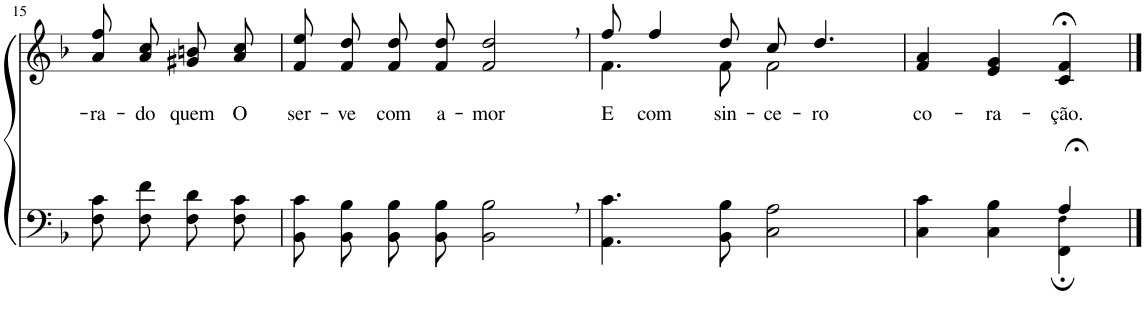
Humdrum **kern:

**kern	**kern	**text
*part2	*part1	*part1
*staff2	*staff1	*staff1
*I"Parte III e IV	*I"Parte I e II	*
!!LO:PB:g=z
*clefF4	*clefG2	*
*Trd1c2	*Trd1c2	*
*k[b-]	*k[b-]	*
*M4/4	*M4/4	*
=15	=15	=15
!	!	!LO:LY:b
8F\ 8c\L	8a\ 8ff\L	-ra-
!	!	!LO:LY:b
8F\ 8f\J	8a\ 8cc\J	-do
!	!	!LO:LY:b
8F\ 8d\L	8g#X/ 8bn/L	quem
!	!	!LO:LY:b
8F\ 8c\J	8a/ 8cc/J	O
=16	=16	=16
!	!	!LO:LY:b
8BB-\ 8c\L	8f/ 8ee/L	ser-
!	!	!LO:LY:b
8BB-\ 8B-\J	8f/ 8dd/J	-ve
!	!	!LO:LY:b
8BB-\ 8B-\L	8f/ 8dd/L	com
!	!	!LO:LY:b
8BB-\ 8B-\J	8f/ 8dd/J	a-
!	!	!LO:LY:b
2BB-\, 2B-\,	2f/, 2dd/,	-mor
=17	=17	=17
*	*^	*
!	!	!	!LO:LY:b
4.AA\ 4.c\	8ff/	4.f\	E
!	!	!	!LO:LY:b
.	4ff/	.	com
!	!	!	!LO:LY:b
8BB-\ 8B-\	8dd/	8f\	sin-
!	!	!	!LO:LY:b
2C\ 2A\	8cc/	2f\	-ce-
!	!	!	!LO:LY:b
.	4.dd/	.	-ro
*	*v	*v	*
=18	=18	=18
*^	*	*
!	!	!	!LO:LY:b
2ryy	4C\ 4c\	4f/ 4a/	co-
!	!	!	!LO:LY:b
.	4C\ 4B-\	4e/ 4g/	-ra-
!	!	!	!LO:LY:b
4A;</	4FF\; 4F!\;	4c/;< 4f/;<	-ção.
*v	*v	*	*
==	==	==
*-	*-	*-
